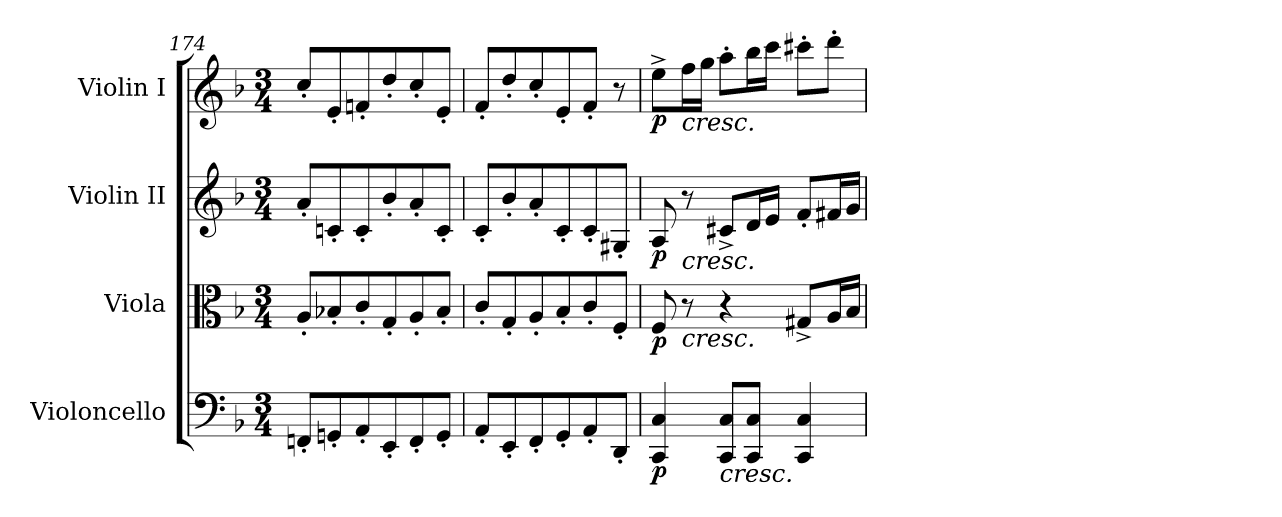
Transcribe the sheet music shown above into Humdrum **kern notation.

**kern	**dynam	**kern	**dynam	**kern	**dynam	**kern	**dynam
*part4	*part4	*part3	*part3	*part2	*part2	*part1	*part1
*staff4	*staff4	*staff3	*staff3	*staff2	*staff2	*staff1	*staff1
*I"Violoncello	*	*I"Viola	*	*I"Violin II	*	*I"Violin I	*
*I'Vc	*	*I'Vla	*	*I'Vln	*	*I'Vln	*
*clefF4	*	*clefC3	*	*clefG2	*	*clefG2	*
*k[b-]	*	*k[b-]	*	*k[b-]	*	*k[b-]	*
*M3/4	*	*M3/4	*	*M3/4	*	*M3/4	*
=174	=174	=174	=174	=174	=174	=174	=174
8FFn'/L	.	8A'/L	.	8a'/L	.	8cc'/L	.
8GGn'/	.	8B-X'/	.	8cn'/	.	8e'/	.
8AA'/	.	8c'/	.	8c'/	.	8fn'/	.
8EE'/	.	8G'/	.	8b-'/	.	8dd'/	.
8FF'/	.	8A'/	.	8a'/	.	8cc'/	.
8GG'/J	.	8B-'/J	.	8c'/J	.	8e'/J	.
=175	=175	=175	=175	=175	=175	=175	=175
8AA'/L	.	8c'/L	.	8c'/L	.	8f'/L	.
8EE'/	.	8G'/	.	8b-'/	.	8dd'/	.
8FF'/	.	8A'/	.	8a'/	.	8cc'/	.
8GG'/	.	8B-'/	.	8c'/	.	8e'/	.
8AA'/	.	8c'/	.	8c'/	.	8f'/J	.
8DD'/J	.	8F'/J	.	8G#X'/J	.	8r	.
=176	=176	=176	=176	=176	=176	=176	=176
!	!LO:DY:b	!	!LO:DY:b	!	!LO:DY:b	!	!LO:DY:b
4CC/ 4C/	p	8F/	p	8A/	p	8ee^\L	p
!	!	!	!	!	!	!LO:TX:b:i:t=cresc.	!
!	!	!	!	!LO:TX:b:i:t=cresc.	!	!	!
!	!	!LO:TX:b:i:t=cresc.	!	!	!	!	!
.	.	8r	.	8r	.	16ff\L	.
.	.	.	.	.	.	16gg\JJ	.
!LO:TX:b:i:t=cresc.	!	!	!	!	!	!	!
8CC/ 8C/L	.	4r	.	8c#X^/L	.	8aa'\L	.
8CC/ 8C/J	.	.	.	16d/L	.	16bb-\L	.
.	.	.	.	16e/JJ	.	16ccc\JJ	.
4CC/ 4C/	.	8G#X^/L	.	8f'/L	.	8ccc#X'\L	.
.	.	16A/L	.	16f#X/L	.	8ddd'\J	.
.	.	16B-/JJ	.	16g/JJ	.	.	.
=	=	=	=	=	=	=	=
*-	*-	*-	*-	*-	*-	*-	*-
